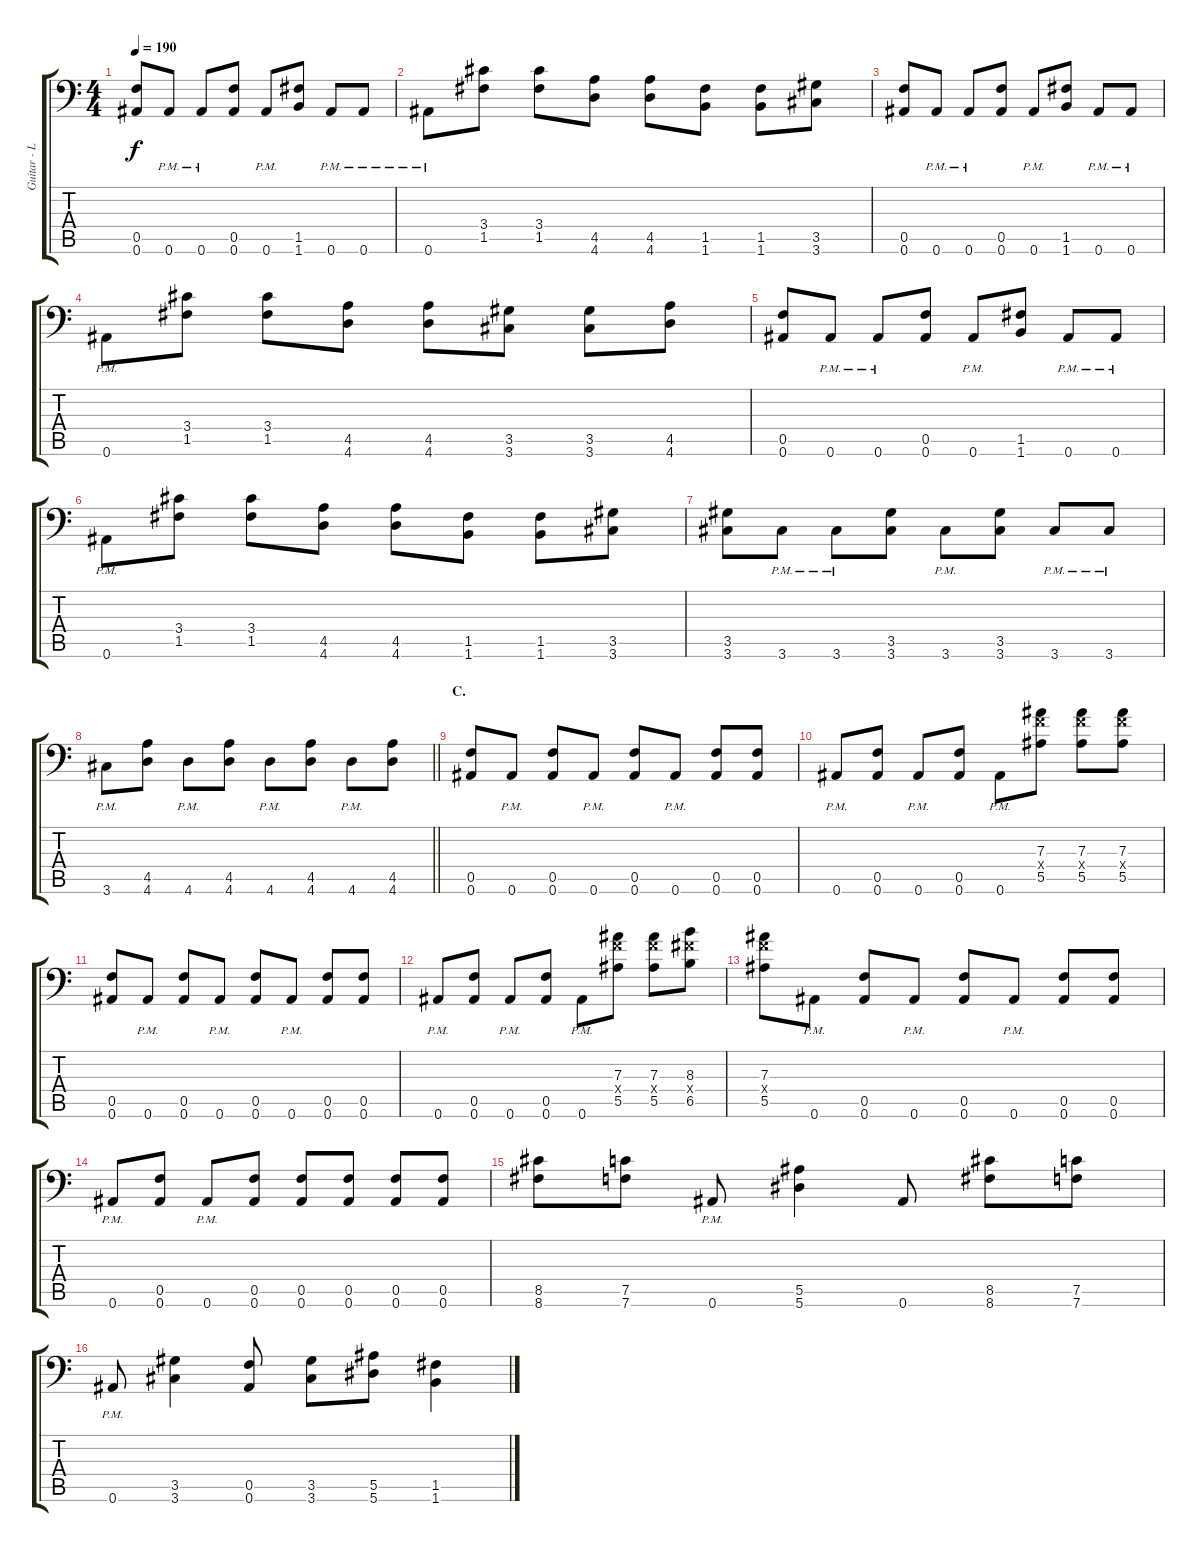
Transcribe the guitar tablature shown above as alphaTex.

\track ("Guitar - Left" "Guitar - L") {instrument distortionguitar}
\staff {score tabs}
\tuning (C4 G3 Eb3 Bb2 F2 Bb1) {hide}
\ts (4 4)
\tempo 190
\clef f4
\ks c
(0.5 0.6).8{dy f} 0.6{pm}.8 0.6{pm}.8 (0.5 0.6).8 0.6{pm}.8 (1.5 1.6).8 0.6{pm}.8 0.6{pm}.8 |
0.6{pm}.8 (3.4 1.5).8 (3.4 1.5).8 (4.5 4.6).8 (4.5 4.6).8 (1.5 1.6).8 (1.5 1.6).8 (3.5 3.6).8 |
(0.5 0.6).8 0.6{pm}.8 0.6{pm}.8 (0.5 0.6).8 0.6{pm}.8 (1.5 1.6).8 0.6{pm}.8 0.6{pm}.8 |
0.6{pm}.8 (3.4 1.5).8 (3.4 1.5).8 (4.5 4.6).8 (4.5 4.6).8 (3.5 3.6).8 (3.5 3.6).8 (4.5 4.6).8 |
(0.5 0.6).8 0.6{pm}.8 0.6{pm}.8 (0.5 0.6).8 0.6{pm}.8 (1.5 1.6).8 0.6{pm}.8 0.6{pm}.8 |
0.6{pm}.8 (3.4 1.5).8 (3.4 1.5).8 (4.5 4.6).8 (4.5 4.6).8 (1.5 1.6).8 (1.5 1.6).8 (3.5 3.6).8 |
(3.5 3.6).8 3.6{pm}.8 3.6{pm}.8 (3.5 3.6).8 3.6{pm}.8 (3.5 3.6).8 3.6{pm}.8 3.6{pm}.8 |
\barLineRight lightlight
3.6{pm}.8 (4.5 4.6).8 4.6{pm}.8 (4.5 4.6).8 4.6{pm}.8 (4.5 4.6).8 4.6{pm}.8 (4.5 4.6).8 |
\section ("" "C.")
(0.5 0.6).8 0.6{pm}.8 (0.5 0.6).8 0.6{pm}.8 (0.5 0.6).8 0.6{pm}.8 (0.5 0.6).8 (0.5 0.6).8 |
0.6{pm}.8 (0.5 0.6).8 0.6{pm}.8 (0.5 0.6).8 0.6{pm}.8 (7.3 7.4{x} 5.5).8 (7.3 7.4{x} 5.5).8 (7.3 7.4{x} 5.5).8 |
(0.5 0.6).8 0.6{pm}.8 (0.5 0.6).8 0.6{pm}.8 (0.5 0.6).8 0.6{pm}.8 (0.5 0.6).8 (0.5 0.6).8 |
0.6{pm}.8 (0.5 0.6).8 0.6{pm}.8 (0.5 0.6).8 0.6{pm}.8 (7.3 7.4{x} 5.5).8 (7.3 7.4{x} 5.5).8 (8.3 8.4{x} 6.5).8 |
(7.3 7.4{x} 5.5).8 0.6{pm}.8 (0.5 0.6).8 0.6{pm}.8 (0.5 0.6).8 0.6{pm}.8 (0.5 0.6).8 (0.5 0.6).8 |
0.6{pm}.8 (0.5 0.6).8 0.6{pm}.8 (0.5 0.6).8 (0.5 0.6).8 (0.5 0.6).8 (0.5 0.6).8 (0.5 0.6).8 |
(8.5 8.6).8 (7.5 7.6).8 0.6{pm}.8 (5.5 5.6).4 0.6.8 (8.5 8.6).8 (7.5 7.6).8 |
0.6{pm}.8 (3.5 3.6).4 (0.5 0.6).8 (3.5 3.6).8 (5.5 5.6).8 (1.5 1.6).4
